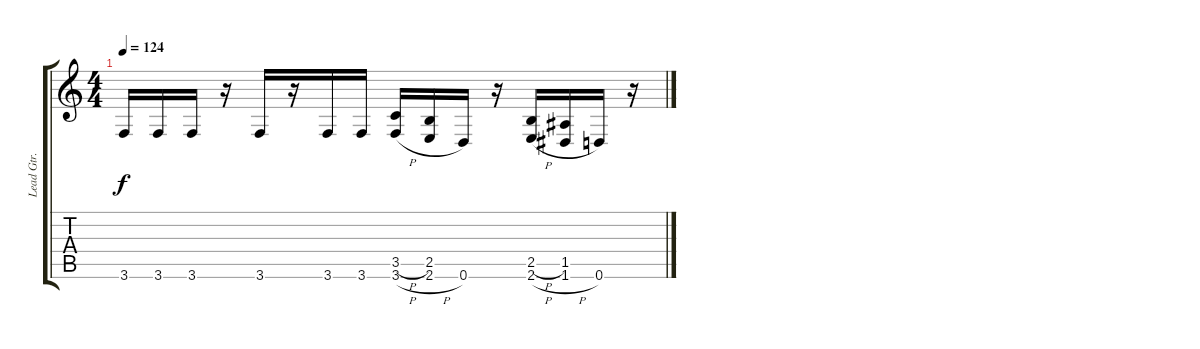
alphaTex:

\track ("Lead Gtr. (dist. elec.)" "Lead Gtr. ") {instrument distortionguitar}
\staff {score tabs}
\tuning (E4 B3 G3 D3 A2 D2) {hide}
\ts (4 4)
\tempo 124
\clef g2
\ks c
3.6.16{dy f} 3.6.16 3.6.16 r.16 3.6.16 r.16 3.6.16 3.6.16 (3.5{h} 3.6{h}).16 (2.5 2.6{h}).16 0.6.16 r.16 (2.5{h} 2.6{h}).16 (1.5 1.6{h}).16 0.6.16 r.16
